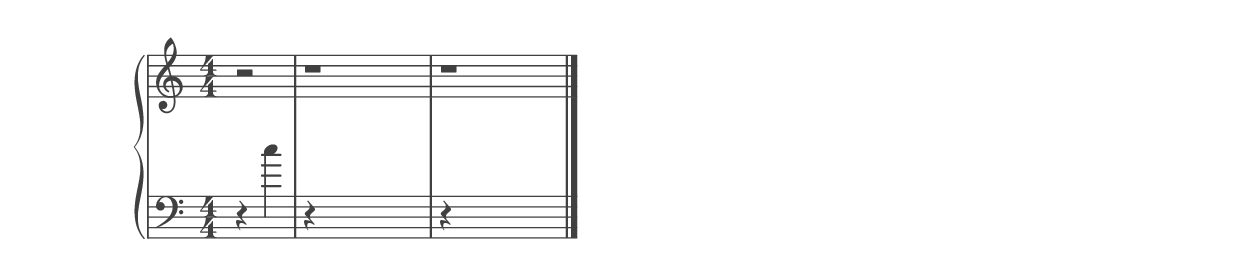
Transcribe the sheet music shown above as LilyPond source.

%% ----------------------------------------------------------------------------
%% Generated on: 2019 January 05
%% Note Name: C5
%% Octave: 5
%% Clef: bass
%% Filename: 107-52-5-bass-C5
%% ----------------------------------------------------------------------------

\version "2.19.82"

\include "../piano_note_colors.ly"

\header {
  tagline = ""
}

upper = {
  \clef treble
  \numericTimeSignature
  % treble note
  r2
  % treble octave (hidden)
  r1
  % treble octave (hidden) repeat
  \unHideNotes
  r1
  \bar "|."
}

lower = {
  \clef bass
  \numericTimeSignature
  % bass note in color
  r4 c''4
  % bass octave (hidden)
  r4 \hideNotes c'4 c''4 c'''4
  % bass octave (hidden) repeat
  \unHideNotes
  r4 \hideNotes c'4 c''4 c'''4
}

\score {
  \new PianoStaff <<
    \context Score
    \applyContext #(override-color-for-all-grobs default-black)
    \time 4/4
    \partial 2
    \new Staff = upper { \upper }
    \new Staff = lower { \lower }
  >>
  \layout { }
  \midi { }
}